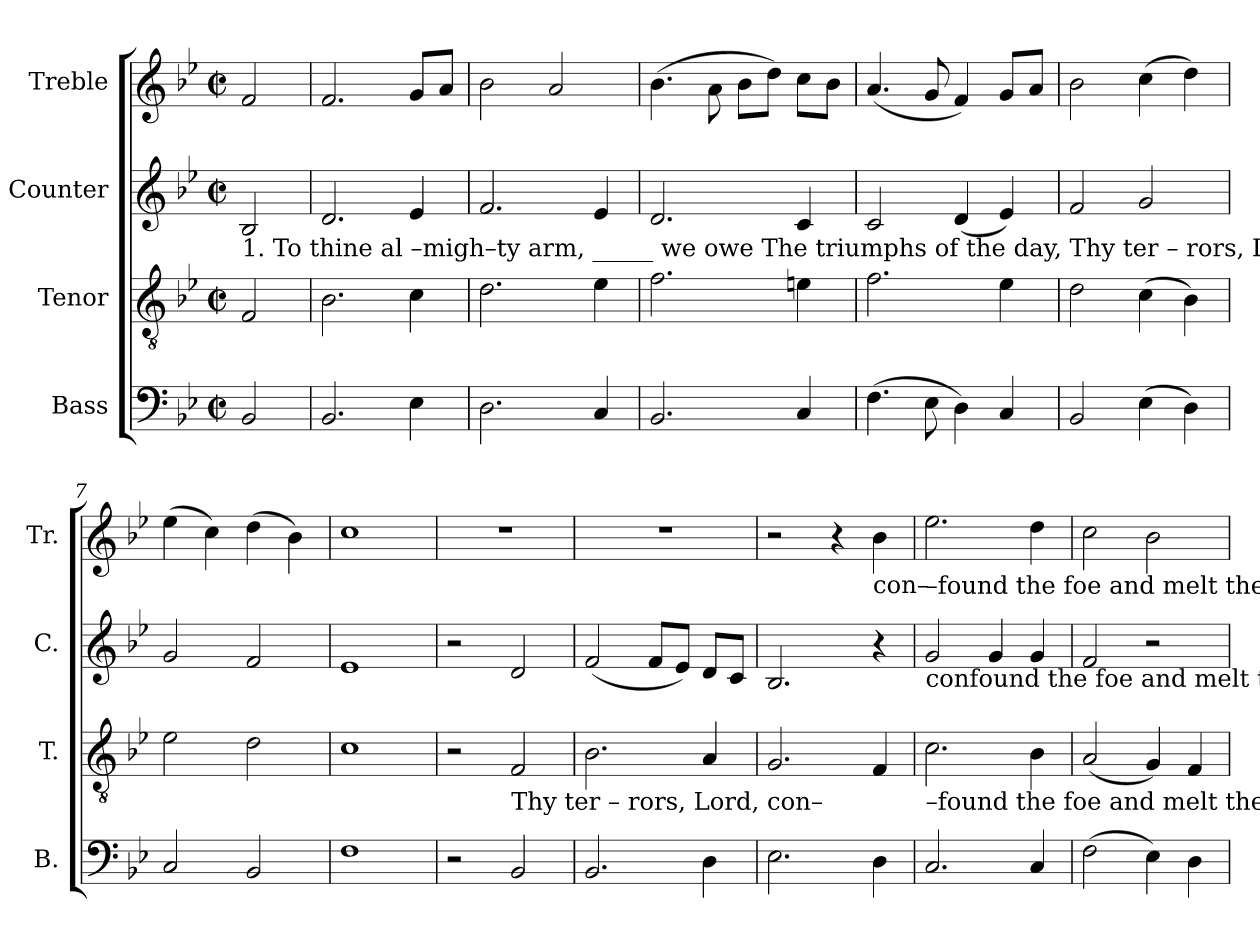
**kern	**kern	**kern	**kern
*part4	*part3	*part2	*part1
*staff4	*staff3	*staff2	*staff1
*I"Bass	*I"Tenor	*I"Counter	*I"Treble
*I'B.	*I'T.	*I'C.	*I'Tr.
*clefF4	*clefGv2	*clefG2	*clefG2
*k[b-e-]	*k[b-e-]	*k[b-e-]	*k[b-e-]
*M2/2	*M2/2	*M2/2	*M2/2
*met(c|)	*met(c|)	*met(c|)	*met(c|)
*MM120	*MM120	*MM120	*MM120
=1	=1	=1	=1
!	!	!LO:TX:b:t=1. To  thine al –migh–ty  arm, _____  we      owe       The      triumphs   of      the       day,           Thy  ter    –    rors,  Lord,	!
2BB-/	2F/	2B-/	2f/
=2	=2	=2	=2
2.BB-/	2.B-\	2.d/	2.f/
4E-\	4c\	4e-/	8g/L
.	.	.	8a/J
=3	=3	=3	=3
2.D\	2.d\	2.f/	2b-\
.	.	.	2a/
4C/	4e-\	4e-/	.
=4	=4	=4	=4
2.BB-/	2.f\	2.d/	(4.b-\
.	.	.	8a\
.	.	.	8b-\L
.	.	.	8dd\J)
4C/	4en\	4c/	8cc\L
.	.	.	8b-\J
=5	=5	=5	=5
(4.F\	2.f\	2c/	(4.a/
8E-\	.	.	8g/
4D\)	.	(4d/	4f/)
4C/	4e-\	4e-/)	8g/L
.	.	.	8a/J
=6	=6	=6	=6
2BB-/	2d\	2f/	2b-\
(4E-\	(4c\	2g/	(4cc\
4D\)	4B-\)	.	4dd\)
=7	=7	=7	=7
2C/	2e-\	2g/	(4ee-\
.	.	.	4cc\)
2BB-/	2d\	2f/	(4dd\
.	.	.	4b-\)
=8	=8	=8	=8
1F	1c	1e-	1cc
=9	=9	=9	=9
2r	2r	2r	1r
!	!LO:TX:b:t=Thy  ter   –   rors,    Lord, con–	!	!
2BB-/	2F/	2d/	.
=10	=10	=10	=10
2.BB-/	2.B-\	(2f/	1r
.	.	8f/L	.
.	.	8e-/J)	.
4D\	4A/	8d/L	.
.	.	8c/J	.
=11	=11	=11	=11
2.E-\	2.G/	2.B-/	2r
.	.	.	4r
!	!	!	!LO:TX:b:t=con–
4D\	4F/	4r	4b-\
!!LO:LB:g=z
=12	=12	=12	=12
!	!	!	!LO:TX:b:t=–found  the  foe   and       melt        their strength a  –  way.
!	!	!LO:TX:b:t=confound the foe                 and melt  their strength a–way.               'Tis by Thine aid our troops prevail, And break u–ni–ted	!
!	!LO:TX:b:t=–found  the  foe      and   melt         their  strength  a –way.	!	!
2.C/	2.c\	2g/	2.ee-\
.	.	4g/	.
4C/	4B-\	4g/	4dd\
=13	=13	=13	=13
(2F\	(2A/	2f/	2cc\
4E-\)	4G/)	2r	2b-\
4D\	4F/	.	.
=	=	=	=
*-	*-	*-	*-
